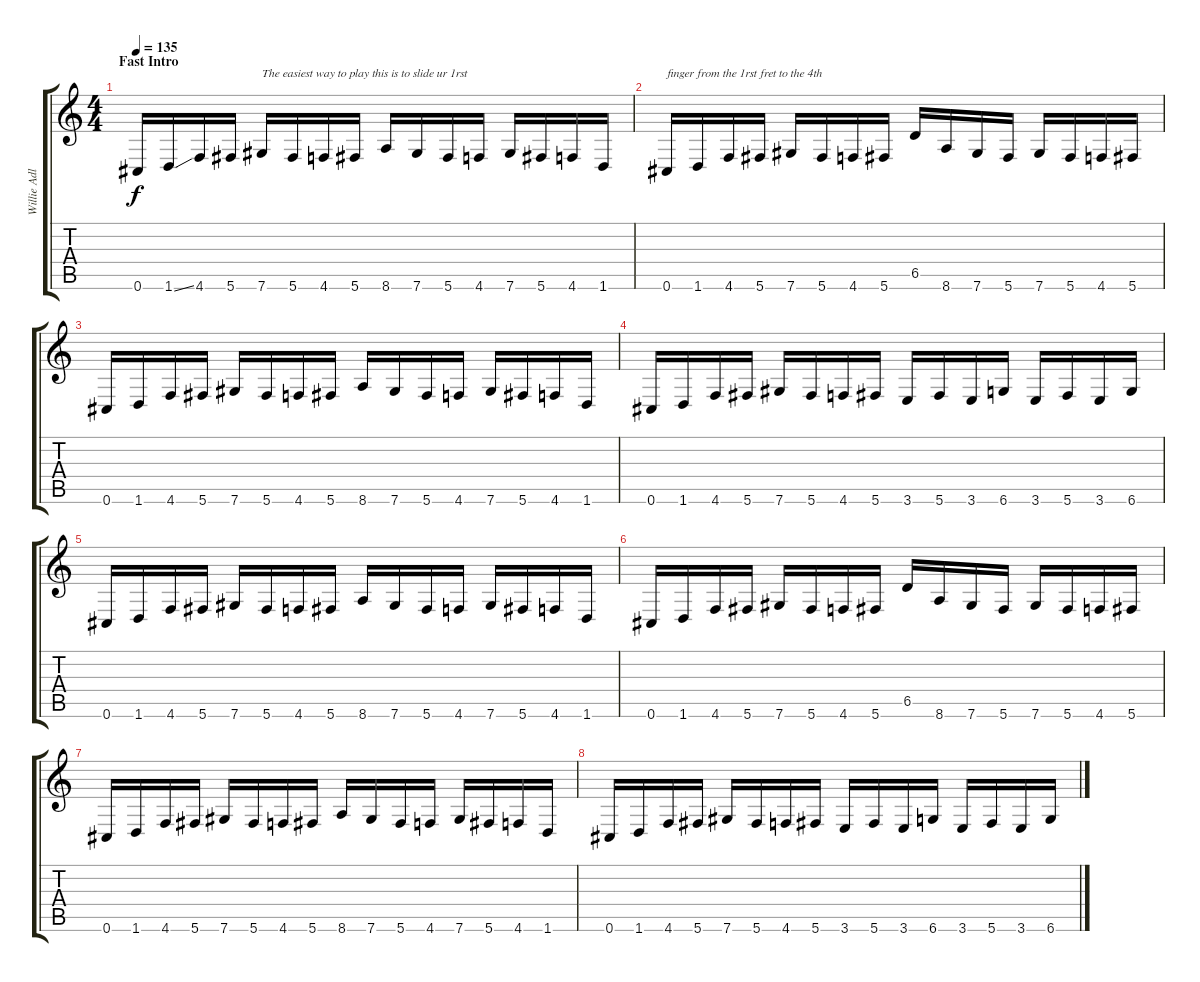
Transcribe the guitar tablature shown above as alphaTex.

\track ("Willie Adler" "Willie Adl") {instrument electricguitarjazz}
\staff {score tabs}
\tuning (Eb4 Bb3 Gb3 Db3 Ab2 Db2) {hide}
\ts (4 4)
\section ("" "Fast Intro")
\tempo 135
\clef g2
\ks c
0.6.16{dy f} 1.6{ss}.16 4.6.16 5.6.16 7.6.16{txt "The easiest way to play this is to slide ur 1rst "} 5.6.16 4.6.16 5.6.16 8.6.16 7.6.16 5.6.16 4.6.16 7.6.16 5.6.16 4.6.16 1.6.16 |
0.6.16{txt "finger from the 1rst fret to the 4th"} 1.6.16 4.6.16 5.6.16 7.6.16 5.6.16 4.6.16 5.6.16 6.5.16 8.6.16 7.6.16 5.6.16 7.6.16 5.6.16 4.6.16 5.6.16 |
0.6.16 1.6.16 4.6.16 5.6.16 7.6.16 5.6.16 4.6.16 5.6.16 8.6.16 7.6.16 5.6.16 4.6.16 7.6.16 5.6.16 4.6.16 1.6.16 |
0.6.16 1.6.16 4.6.16 5.6.16 7.6.16 5.6.16 4.6.16 5.6.16 3.6.16 5.6.16 3.6.16 6.6.16 3.6.16 5.6.16 3.6.16 6.6.16 |
0.6.16 1.6.16 4.6.16 5.6.16 7.6.16 5.6.16 4.6.16 5.6.16 8.6.16 7.6.16 5.6.16 4.6.16 7.6.16 5.6.16 4.6.16 1.6.16 |
0.6.16 1.6.16 4.6.16 5.6.16 7.6.16 5.6.16 4.6.16 5.6.16 6.5.16 8.6.16 7.6.16 5.6.16 7.6.16 5.6.16 4.6.16 5.6.16 |
0.6.16 1.6.16 4.6.16 5.6.16 7.6.16 5.6.16 4.6.16 5.6.16 8.6.16 7.6.16 5.6.16 4.6.16 7.6.16 5.6.16 4.6.16 1.6.16 |
0.6.16 1.6.16 4.6.16 5.6.16 7.6.16 5.6.16 4.6.16 5.6.16 3.6.16 5.6.16 3.6.16 6.6.16 3.6.16 5.6.16 3.6.16 6.6.16
